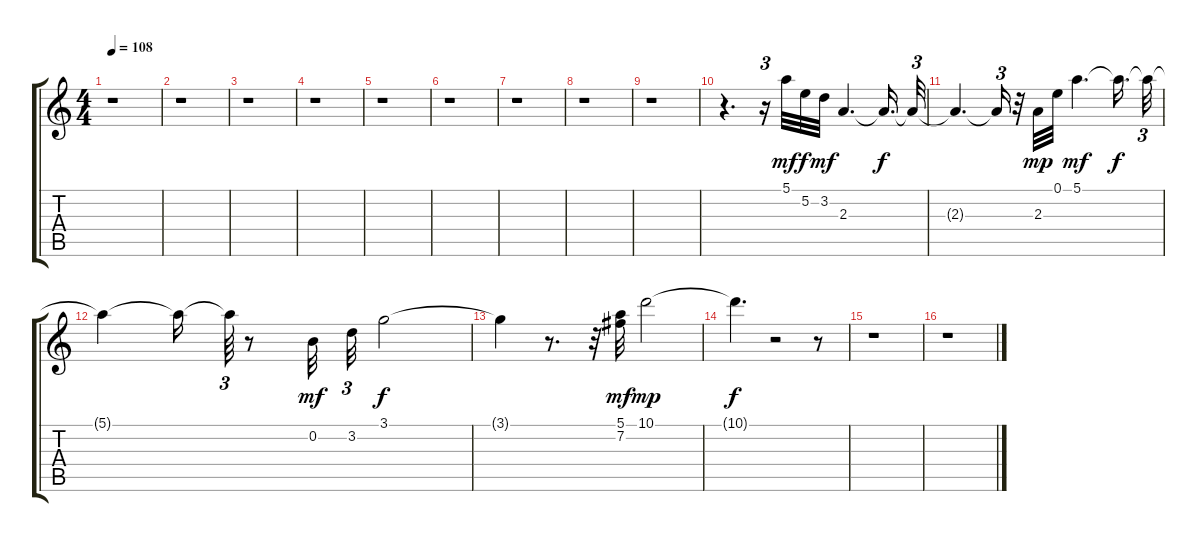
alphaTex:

\track "" {instrument electricguitarclean}
\staff {score tabs}
\tuning (E4 B3 G3 D3 A2 E2) {hide}
\ts (4 4)
\tempo 108
\clef g2
\ks c
r.1{dy f} |
r.1 |
r.1 |
r.1 |
r.1 |
r.1 |
r.1 |
r.1 |
r.1 |
r.4{d} r.16{tu (3 2)} 5.1.32{dy mf} 5.2.32{dy f} 3.2.32{dy mf} 2.3.4{d} 2.3{t}.16{d dy f} 2.3{t}.32{tu (3 2)} |
2.3{t}.4{d} 2.3{t}.16{tu (3 2)} r.32 2.3.32{dy mp} 0.1.32 5.1.4{d dy mf} 5.1{t}.16{d dy f} 5.1{t}.32{tu (3 2)} |
5.1{t}.4 5.1{t}.16 5.1{t}.64{tu (3 2)} r.8 0.2.32{dy mf} 3.2.32{tu (3 2)} 3.1.2{dy f} |
3.1{t}.4 r.8{d} r.32 (5.1 7.2).32{dy mf} 10.1.2{dy mp} |
10.1{t}.4{d dy f} r.2 r.8 |
r.1 |
r.1
